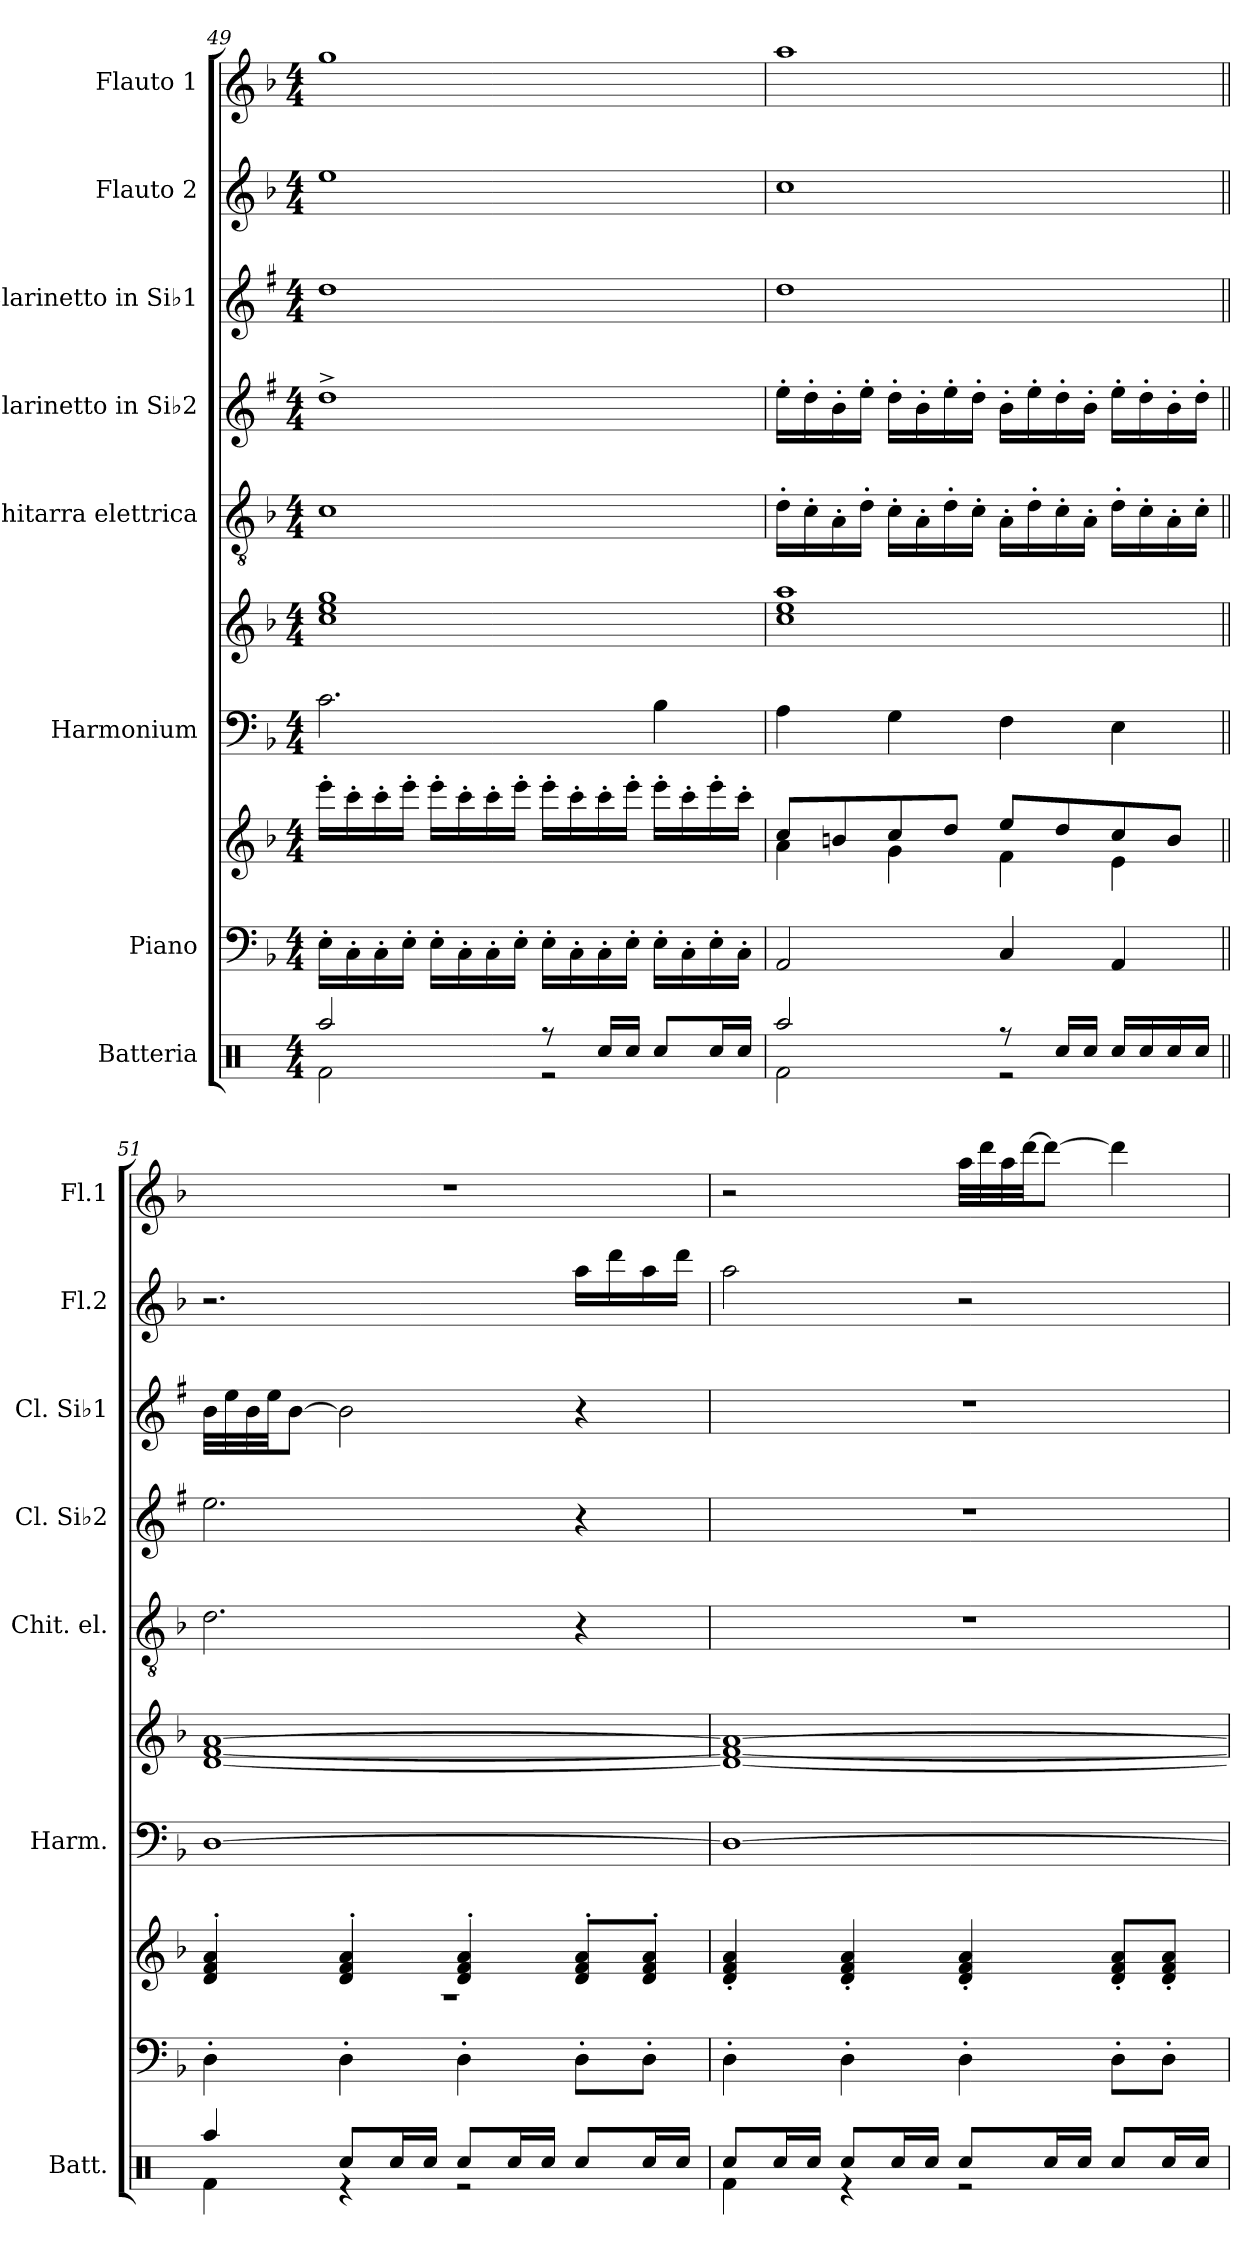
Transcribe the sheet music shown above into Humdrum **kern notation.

**kern	**kern	**kern	**kern	**kern	**kern	**kern	**kern	**kern	**kern
*part8	*part7	*part7	*part6	*part6	*part5	*part4	*part3	*part2	*part1
*staff10	*staff9	*staff8	*staff7	*staff6	*staff5	*staff4	*staff3	*staff2	*staff1
*I"Batteria	*I"Piano	*	*I"Harmonium	*	*I"Chitarra elettrica	*I"Clarinetto in Si♭2	*I"Clarinetto in Si♭1	*I"Flauto 2	*I"Flauto 1
*I'Batt.	*	*	*I'Harm.	*	*I'Chit. el.	*I'Cl. Si♭2	*I'Cl. Si♭1	*I'Fl.2	*I'Fl.1
!!LO:PB:g=z
*clefX	*clefF4	*clefG2	*clefF4	*clefG2	*clefGv2	*clefG2	*clefG2	*clefG2	*clefG2
*	*	*	*	*	*	*ITrd1c2	*ITrd1c2	*	*
*k[]	*k[b-]	*k[b-]	*k[b-]	*k[b-]	*k[b-]	*k[b-]	*k[b-]	*k[b-]	*k[b-]
*M4/4	*M4/4	*M4/4	*M4/4	*M4/4	*M4/4	*M4/4	*M4/4	*M4/4	*M4/4
=49	=49	=49	=49	=49	=49	=49	=49	=49	=49
*^	*	*	*	*	*	*	*	*	*
2Raa/	2Rf\	16E'\LL	16eee'\LL	2.c\	1cc 1ee 1gg	1c	1cc^	1cc	1ee	1gg
.	.	16C'\	16ccc'\	.	.	.	.	.	.	.
.	.	16C'\	16ccc'\	.	.	.	.	.	.	.
.	.	16E'\JJ	16eee'\JJ	.	.	.	.	.	.	.
.	.	16E'\LL	16eee'\LL	.	.	.	.	.	.	.
.	.	16C'\	16ccc'\	.	.	.	.	.	.	.
.	.	16C'\	16ccc'\	.	.	.	.	.	.	.
.	.	16E'\JJ	16eee'\JJ	.	.	.	.	.	.	.
8r	2r	16E'\LL	16eee'\LL	.	.	.	.	.	.	.
.	.	16C'\	16ccc'\	.	.	.	.	.	.	.
16Rcc/LL	.	16C'\	16ccc'\	.	.	.	.	.	.	.
16Rcc/JJ	.	16E'\JJ	16eee'\JJ	.	.	.	.	.	.	.
8Rcc/L	.	16E'\LL	16eee'\LL	4B-\	.	.	.	.	.	.
.	.	16C'\	16ccc'\	.	.	.	.	.	.	.
16Rcc/L	.	16E'\	16eee'\	.	.	.	.	.	.	.
16Rcc/JJ	.	16C'\JJ	16ccc'\JJ	.	.	.	.	.	.	.
=50	=50	=50	=50	=50	=50	=50	=50	=50	=50	=50
*	*	*	*^	*	*	*	*	*	*	*
2Raa/	2Rf\	2AA/	8cc/L	4a\	4A\	1cc 1ee 1aa	16d'\LL	16dd'\LL	1cc	1cc	1aa
.	.	.	.	.	.	.	16c'\	16cc'\	.	.	.
.	.	.	8bn/	.	.	.	16A'\	16a'\	.	.	.
.	.	.	.	.	.	.	16d'\JJ	16dd'\JJ	.	.	.
.	.	.	8cc/	4g\	4G\	.	16c'\LL	16cc'\LL	.	.	.
.	.	.	.	.	.	.	16A'\	16a'\	.	.	.
.	.	.	8dd/J	.	.	.	16d'\	16dd'\	.	.	.
.	.	.	.	.	.	.	16c'\JJ	16cc'\JJ	.	.	.
8r	2r	4C/	8ee/L	4f\	4F\	.	16A'\LL	16a'\LL	.	.	.
.	.	.	.	.	.	.	16d'\	16dd'\	.	.	.
16Rcc/LL	.	.	8dd/	.	.	.	16c'\	16cc'\	.	.	.
16Rcc/JJ	.	.	.	.	.	.	16A'\JJ	16a'\JJ	.	.	.
16Rcc/LL	.	4AA/	8cc/	4e\	4E\	.	16d'\LL	16dd'\LL	.	.	.
16Rcc/	.	.	.	.	.	.	16c'\	16cc'\	.	.	.
16Rcc/	.	.	8b/J	.	.	.	16A'\	16a'\	.	.	.
16Rcc/JJ	.	.	.	.	.	.	16c'\JJ	16cc'\JJ	.	.	.
!!LO:PB:g=z
=51||	=51||	=51||	=51||	=51||	=51||	=51||	=51||	=51||	=51||	=51||	=51||
4Raa/	4Rf\	4D'\	4d/' 4f/' 4a/'	1r	[1D	[1d [1f [1a	2.d\	2.dd\	32a\LLL	2.r	1r
.	.	.	.	.	.	.	.	.	32dd\	.	.
.	.	.	.	.	.	.	.	.	32a\	.	.
.	.	.	.	.	.	.	.	.	32dd\JJ	.	.
.	.	.	.	.	.	.	.	.	[8a\J	.	.
8Rcc/L	4r	4D'\	4d/' 4f/' 4a/'	.	.	.	.	.	2a\]	.	.
16Rcc/L	.	.	.	.	.	.	.	.	.	.	.
16Rcc/JJ	.	.	.	.	.	.	.	.	.	.	.
8Rcc/L	2r	4D'\	4d/' 4f/' 4a/'	.	.	.	.	.	.	.	.
16Rcc/L	.	.	.	.	.	.	.	.	.	.	.
16Rcc/JJ	.	.	.	.	.	.	.	.	.	.	.
8Rcc/L	.	8D'\L	8d/' 8f/' 8a/'L	.	.	.	4r	4r	4r	16aa\LL	.
.	.	.	.	.	.	.	.	.	.	16ddd\	.
16Rcc/L	.	8D'\J	8d/' 8f/' 8a/'J	.	.	.	.	.	.	16aa\	.
16Rcc/JJ	.	.	.	.	.	.	.	.	.	16ddd\JJ	.
*	*	*	*v	*v	*	*	*	*	*	*	*
=52	=52	=52	=52	=52	=52	=52	=52	=52	=52	=52
8Rcc/L	4Rf\	4D'\	4d/' 4f/' 4a/'	1D_	1d_ 1f_ 1a_	1r	1r	1r	2aa\	2r
16Rcc/L	.	.	.	.	.	.	.	.	.	.
16Rcc/JJ	.	.	.	.	.	.	.	.	.	.
8Rcc/L	4r	4D'\	4d/' 4f/' 4a/'	.	.	.	.	.	.	.
16Rcc/L	.	.	.	.	.	.	.	.	.	.
16Rcc/JJ	.	.	.	.	.	.	.	.	.	.
8Rcc/L	2r	4D'\	4d/' 4f/' 4a/'	.	.	.	.	.	2r	32aa\LLL
.	.	.	.	.	.	.	.	.	.	32ddd\
.	.	.	.	.	.	.	.	.	.	32aa\
.	.	.	.	.	.	.	.	.	.	[32ddd\JJ
16Rcc/L	.	.	.	.	.	.	.	.	.	8ddd\J_
16Rcc/JJ	.	.	.	.	.	.	.	.	.	.
8Rcc/L	.	8D'\L	8d/' 8f/' 8a/'L	.	.	.	.	.	.	4ddd\]
16Rcc/L	.	8D'\J	8d/' 8f/' 8a/'J	.	.	.	.	.	.	.
16Rcc/JJ	.	.	.	.	.	.	.	.	.	.
*v	*v	*	*	*	*	*	*	*	*	*
=	=	=	=	=	=	=	=	=	=
*-	*-	*-	*-	*-	*-	*-	*-	*-	*-
